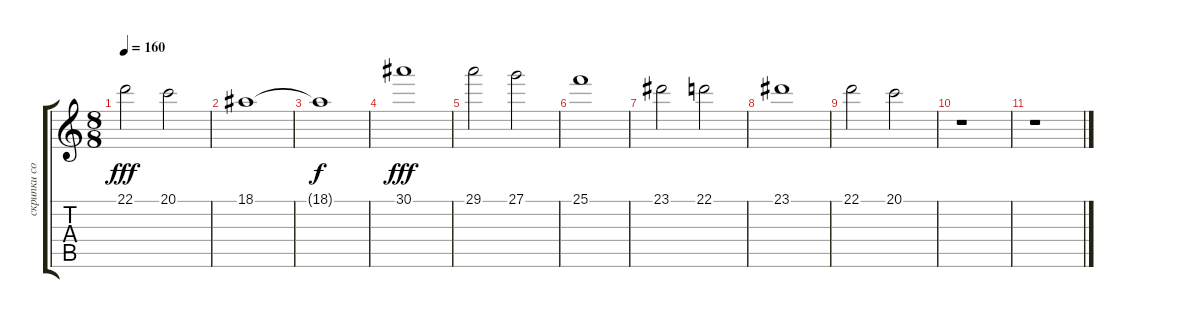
\track ("скрипки соло" "скрипки со") {instrument stringensemble1}
\staff {score tabs}
\tuning (E4 B3 G3 D3 A2 E2) {hide}
\ts (8 8)
\tempo 160
\clef g2
\ks c
22.1.2{dy fff volume 9} 20.1.2{volume 9} |
18.1.1{volume 9} |
18.1{t}.1{dy f} |
30.1.1{dy fff volume 7} |
29.1.2{volume 6} 27.1.2{volume 6} |
25.1.1{volume 6} |
23.1.2{volume 4} 22.1.2{volume 4} |
23.1.1{volume 4} |
22.1.2{volume 3} 20.1.2{volume 2} |
r.1 |
r.1
